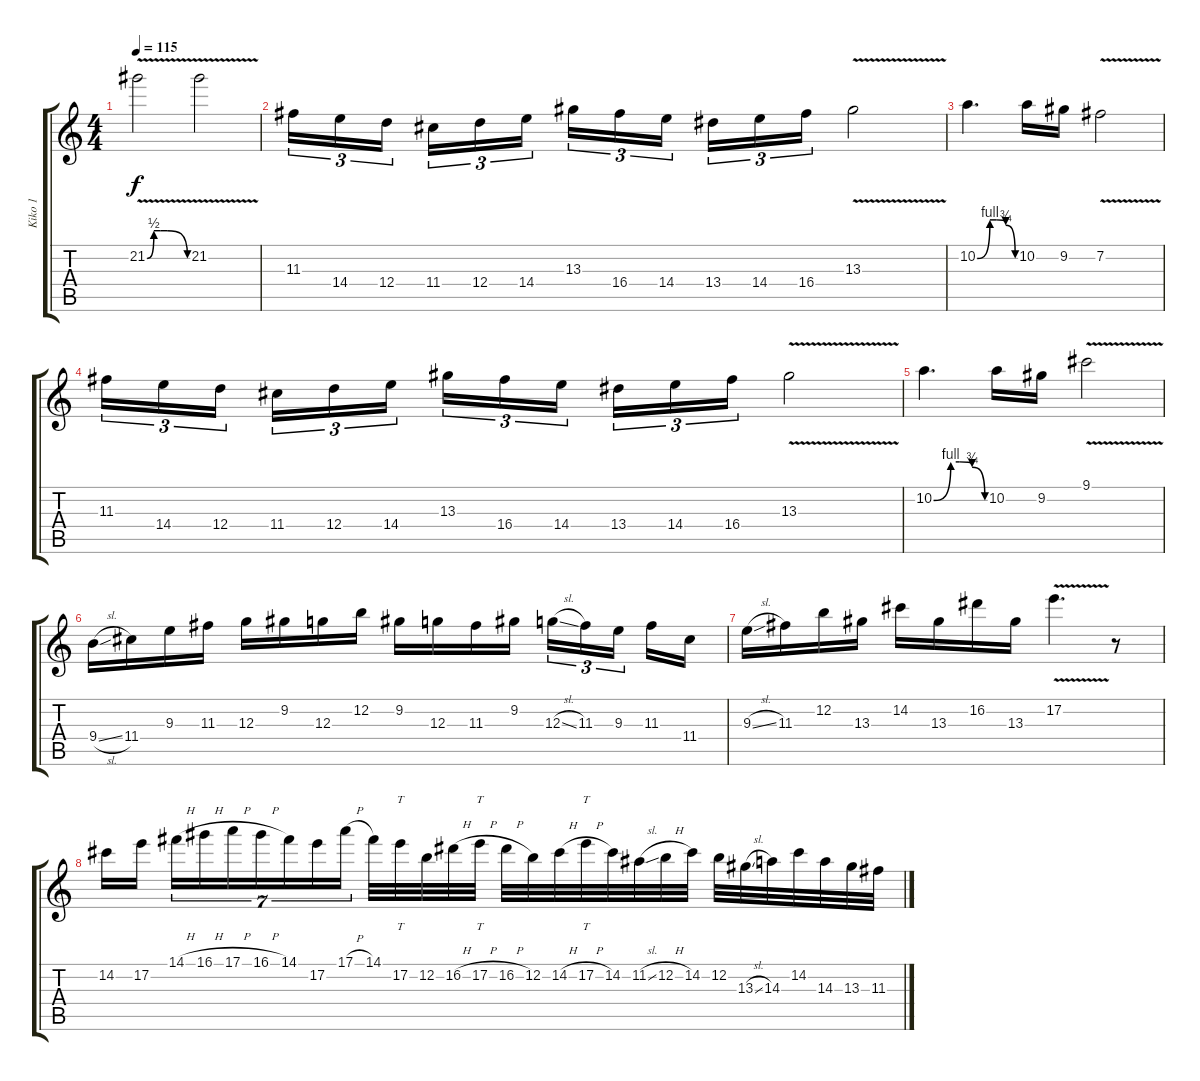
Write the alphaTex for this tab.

\track ("Kiko 1" "Kiko 1") {instrument overdrivenguitar}
\staff {score tabs}
\tuning (E4 B3 G3 D3 A2 E2) {hide}
\ts (4 4)
\tempo 115
\clef g2
\ks c
21.2{be (custom 0 0 10 2 20 2 30 2 60 0) v}.2{dy f} 21.2{v}.2 |
11.3.16{tu (3 2)} 14.4.16{tu (3 2)} 12.4.16{tu (3 2) beam splitsecondary} 11.4.16{tu (3 2)} 12.4.16{tu (3 2)} 14.4.16{tu (3 2)} 13.3.16{tu (3 2)} 16.4.16{tu (3 2)} 14.4.16{tu (3 2) beam splitsecondary} 13.4.16{tu (3 2)} 14.4.16{tu (3 2)} 16.4.16{tu (3 2)} 13.3{v}.2 |
10.2{be (custom 0 0 20 4 30 4 45 3 60 0)}.4{d} 10.2.16 9.2.16 7.2{v}.2 |
11.3.16{tu (3 2)} 14.4.16{tu (3 2)} 12.4.16{tu (3 2) beam splitsecondary} 11.4.16{tu (3 2)} 12.4.16{tu (3 2)} 14.4.16{tu (3 2)} 13.3.16{tu (3 2)} 16.4.16{tu (3 2)} 14.4.16{tu (3 2) beam splitsecondary} 13.4.16{tu (3 2)} 14.4.16{tu (3 2)} 16.4.16{tu (3 2)} 13.3{v}.2 |
10.2{be (custom 0 0 20 4 30 4 45 3 60 0)}.4{d} 10.2.16 9.2.16 9.1{v}.2 |
9.4{sl}.16 11.4.16 9.3.16 11.3.16 12.3.16 9.2.16 12.3.16 12.2.16 9.2.16 12.3.16 11.3.16 9.2.16 12.3{sl}.16{tu (3 2)} 11.3.16{tu (3 2)} 9.3.16{tu (3 2) beam splitsecondary} 11.3.16 11.4.16 |
9.3{sl}.16 11.3.16 12.2.16 13.3.16 14.2.16 13.3.16 16.2.16 13.3.16 17.2{v}.4{d} r.8 |
14.2.16 17.2.16{beam splitsecondary} 14.1{h}.16{tu (7 4)} 16.1{h}.16{tu (7 4)} 17.1{h}.16{tu (7 4)} 16.1{h}.16{tu (7 4)} 14.1.16{tu (7 4)} 17.2.16{tu (7 4)} 17.1{h}.16{tu (7 4) beam splitsecondary} 14.1.32 17.2.32{tt} 12.2.32 16.2{h}.32 17.2{h}.32{tt} 16.2{h}.32 12.2.32 14.2{h}.32 17.2{h}.32{tt} 14.2.32 11.2{sl}.32 12.2{h}.32 14.2.32 12.2.32 13.3{sl}.32 14.3.32 14.2.32 14.3.32 13.3.32 11.3.32
